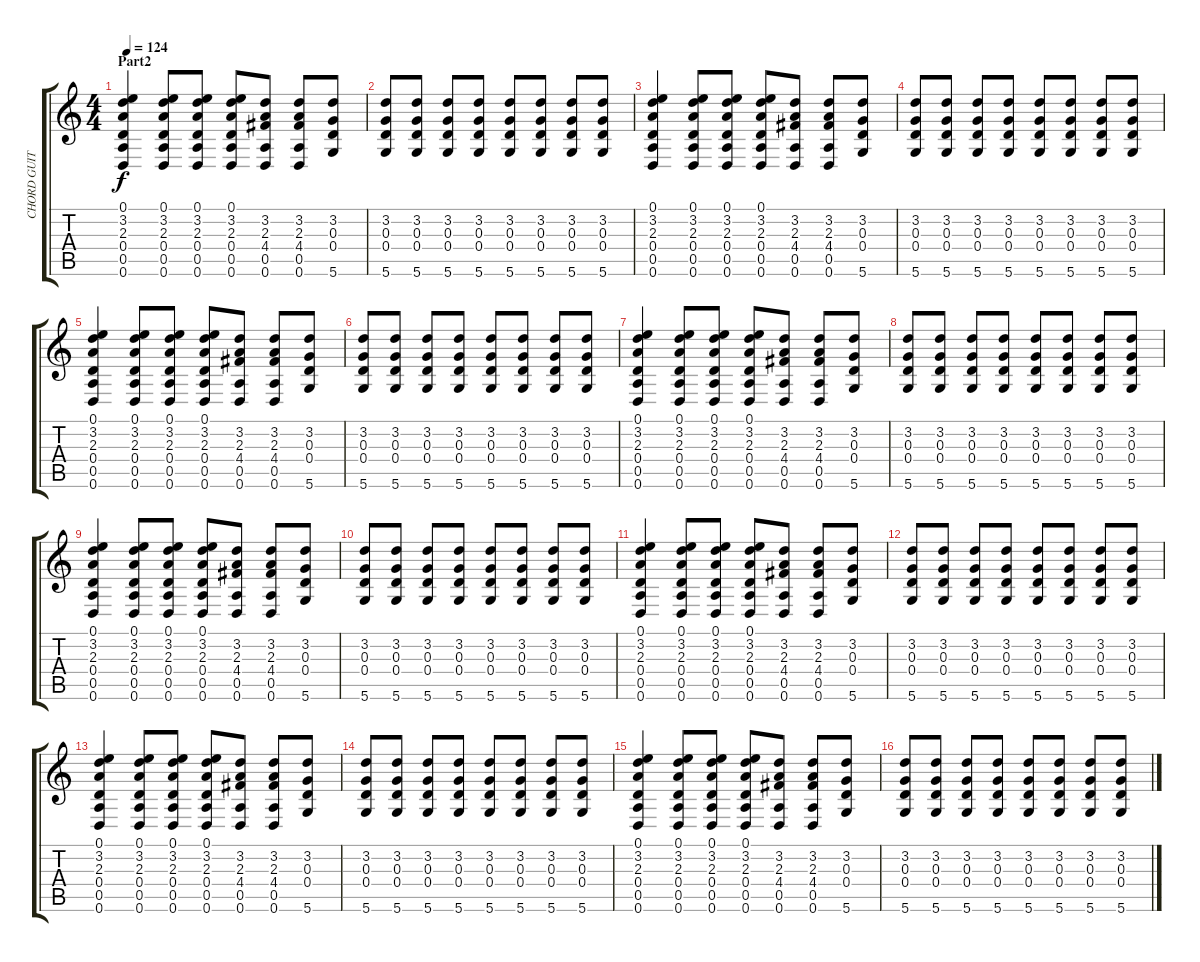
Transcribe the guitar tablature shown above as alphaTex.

\track ("CHORD GUITAR" "CHORD GUIT") {instrument acousticguitarnylon}
\staff {score tabs}
\tuning (E4 B3 G3 D3 A2 D2) {hide}
\ts (4 4)
\section ("" "Part2")
\tempo 124
\clef g2
\ks c
(0.1 3.2 2.3 0.4 0.5 0.6).4{dy f} (0.1 3.2 2.3 0.4 0.5 0.6).8 (0.1 3.2 2.3 0.4 0.5 0.6).8 (0.1 3.2 2.3 0.4 0.5 0.6).8 (3.2 2.3 4.4 0.5 0.6).8 (3.2 2.3 4.4 0.5 0.6).8 (3.2 0.3 0.4 5.6).8 |
(3.2 0.3 0.4 5.6).8 (3.2 0.3 0.4 5.6).8 (3.2 0.3 0.4 5.6).8 (3.2 0.3 0.4 5.6).8 (3.2 0.3 0.4 5.6).8 (3.2 0.3 0.4 5.6).8 (3.2 0.3 0.4 5.6).8 (3.2 0.3 0.4 5.6).8 |
(0.1 3.2 2.3 0.4 0.5 0.6).4 (0.1 3.2 2.3 0.4 0.5 0.6).8 (0.1 3.2 2.3 0.4 0.5 0.6).8 (0.1 3.2 2.3 0.4 0.5 0.6).8 (3.2 2.3 4.4 0.5 0.6).8 (3.2 2.3 4.4 0.5 0.6).8 (3.2 0.3 0.4 5.6).8 |
(3.2 0.3 0.4 5.6).8 (3.2 0.3 0.4 5.6).8 (3.2 0.3 0.4 5.6).8 (3.2 0.3 0.4 5.6).8 (3.2 0.3 0.4 5.6).8 (3.2 0.3 0.4 5.6).8 (3.2 0.3 0.4 5.6).8 (3.2 0.3 0.4 5.6).8 |
(0.1 3.2 2.3 0.4 0.5 0.6).4 (0.1 3.2 2.3 0.4 0.5 0.6).8 (0.1 3.2 2.3 0.4 0.5 0.6).8 (0.1 3.2 2.3 0.4 0.5 0.6).8 (3.2 2.3 4.4 0.5 0.6).8 (3.2 2.3 4.4 0.5 0.6).8 (3.2 0.3 0.4 5.6).8 |
(3.2 0.3 0.4 5.6).8 (3.2 0.3 0.4 5.6).8 (3.2 0.3 0.4 5.6).8 (3.2 0.3 0.4 5.6).8 (3.2 0.3 0.4 5.6).8 (3.2 0.3 0.4 5.6).8 (3.2 0.3 0.4 5.6).8 (3.2 0.3 0.4 5.6).8 |
(0.1 3.2 2.3 0.4 0.5 0.6).4 (0.1 3.2 2.3 0.4 0.5 0.6).8 (0.1 3.2 2.3 0.4 0.5 0.6).8 (0.1 3.2 2.3 0.4 0.5 0.6).8 (3.2 2.3 4.4 0.5 0.6).8 (3.2 2.3 4.4 0.5 0.6).8 (3.2 0.3 0.4 5.6).8 |
(3.2 0.3 0.4 5.6).8 (3.2 0.3 0.4 5.6).8 (3.2 0.3 0.4 5.6).8 (3.2 0.3 0.4 5.6).8 (3.2 0.3 0.4 5.6).8 (3.2 0.3 0.4 5.6).8 (3.2 0.3 0.4 5.6).8 (3.2 0.3 0.4 5.6).8 |
(0.1 3.2 2.3 0.4 0.5 0.6).4 (0.1 3.2 2.3 0.4 0.5 0.6).8 (0.1 3.2 2.3 0.4 0.5 0.6).8 (0.1 3.2 2.3 0.4 0.5 0.6).8 (3.2 2.3 4.4 0.5 0.6).8 (3.2 2.3 4.4 0.5 0.6).8 (3.2 0.3 0.4 5.6).8 |
(3.2 0.3 0.4 5.6).8 (3.2 0.3 0.4 5.6).8 (3.2 0.3 0.4 5.6).8 (3.2 0.3 0.4 5.6).8 (3.2 0.3 0.4 5.6).8 (3.2 0.3 0.4 5.6).8 (3.2 0.3 0.4 5.6).8 (3.2 0.3 0.4 5.6).8 |
(0.1 3.2 2.3 0.4 0.5 0.6).4 (0.1 3.2 2.3 0.4 0.5 0.6).8 (0.1 3.2 2.3 0.4 0.5 0.6).8 (0.1 3.2 2.3 0.4 0.5 0.6).8 (3.2 2.3 4.4 0.5 0.6).8 (3.2 2.3 4.4 0.5 0.6).8 (3.2 0.3 0.4 5.6).8 |
(3.2 0.3 0.4 5.6).8 (3.2 0.3 0.4 5.6).8 (3.2 0.3 0.4 5.6).8 (3.2 0.3 0.4 5.6).8 (3.2 0.3 0.4 5.6).8 (3.2 0.3 0.4 5.6).8 (3.2 0.3 0.4 5.6).8 (3.2 0.3 0.4 5.6).8 |
(0.1 3.2 2.3 0.4 0.5 0.6).4 (0.1 3.2 2.3 0.4 0.5 0.6).8 (0.1 3.2 2.3 0.4 0.5 0.6).8 (0.1 3.2 2.3 0.4 0.5 0.6).8 (3.2 2.3 4.4 0.5 0.6).8 (3.2 2.3 4.4 0.5 0.6).8 (3.2 0.3 0.4 5.6).8 |
(3.2 0.3 0.4 5.6).8 (3.2 0.3 0.4 5.6).8 (3.2 0.3 0.4 5.6).8 (3.2 0.3 0.4 5.6).8 (3.2 0.3 0.4 5.6).8 (3.2 0.3 0.4 5.6).8 (3.2 0.3 0.4 5.6).8 (3.2 0.3 0.4 5.6).8 |
(0.1 3.2 2.3 0.4 0.5 0.6).4 (0.1 3.2 2.3 0.4 0.5 0.6).8 (0.1 3.2 2.3 0.4 0.5 0.6).8 (0.1 3.2 2.3 0.4 0.5 0.6).8 (3.2 2.3 4.4 0.5 0.6).8 (3.2 2.3 4.4 0.5 0.6).8 (3.2 0.3 0.4 5.6).8 |
(3.2 0.3 0.4 5.6).8 (3.2 0.3 0.4 5.6).8 (3.2 0.3 0.4 5.6).8 (3.2 0.3 0.4 5.6).8 (3.2 0.3 0.4 5.6).8 (3.2 0.3 0.4 5.6).8 (3.2 0.3 0.4 5.6).8 (3.2 0.3 0.4 5.6).8
